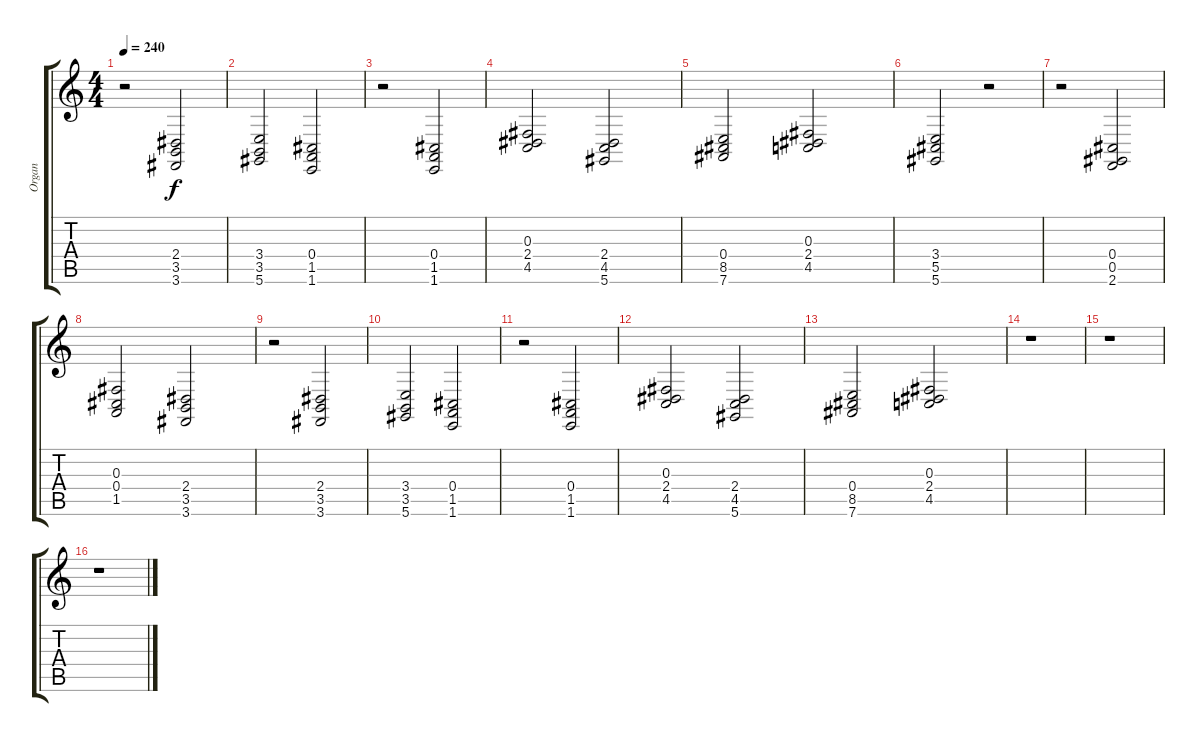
\track ("Organ" "Organ") {instrument drawbarorgan}
\staff {score tabs}
\tuning (Eb4 Bb3 Gb3 Db3 Ab2 Eb2) {hide}
\ts (4 4)
\tempo 240
\clef g2
\ks c
r.2{dy f} (2.4 3.5 3.6).2 |
(3.4 3.5 5.6).2 (0.4 1.5 1.6).2 |
r.2 (0.4 1.5 1.6).2 |
(0.3 2.4 4.5).2 (2.4 4.5 5.6).2 |
(0.4 8.5 7.6).2 (0.3 2.4 4.5).2 |
(3.4 5.5 5.6).2 r.2 |
r.2 (0.4 0.5 2.6).2 |
(0.3 0.4 1.5).2 (2.4 3.5 3.6).2 |
r.2 (2.4 3.5 3.6).2 |
(3.4 3.5 5.6).2 (0.4 1.5 1.6).2 |
r.2 (0.4 1.5 1.6).2 |
(0.3 2.4 4.5).2 (2.4 4.5 5.6).2 |
(0.4 8.5 7.6).2 (0.3 2.4 4.5).2 |
r.1 |
r.1 |
r.1
